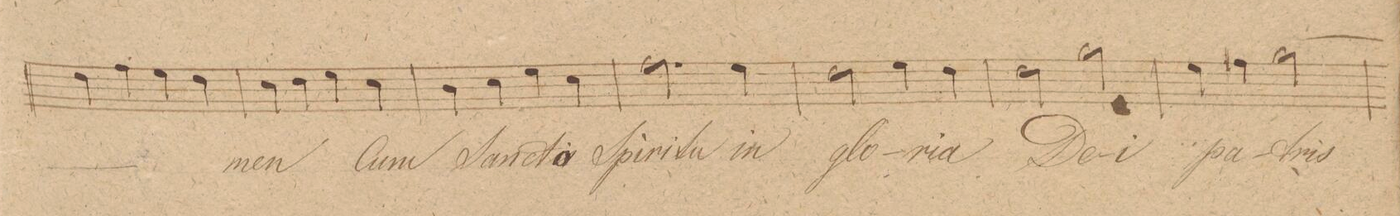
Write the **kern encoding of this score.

**kern	**text	**dynam
*I"Canto.	*	*
*clefC1	*	*
*k[f#c#g#]	*	*
*met(c|)	*	*
*M2/2	*	*
4b\	.	.
4dd\	.	.
4cc#\	.	.
4b\	.	.
=257	=257	=257
4a\	men	.
4b\	.	.
4cc#\	.	.
4a\	Cum	.
=258	=258	=258
4g#\	San-	.
4a\	-cto	.
4cc#\	Spi-	.
4a\	-ri-	.
=259	=259	=259
2.dd\	-tu	.
4cc#\	in	.
=260	=260	=260
2b\	glo-	.
4cc#\	-ri-	.
4b\	-a	.
=261	=261	=261
2b\	De-	.
2ee\	-i	.
=262	=262	=262
4cc#\	pa-	.
4dd#X\	.	.
[>2ee\	-tris	.
=263	=263	=263
*-	*-	*-
